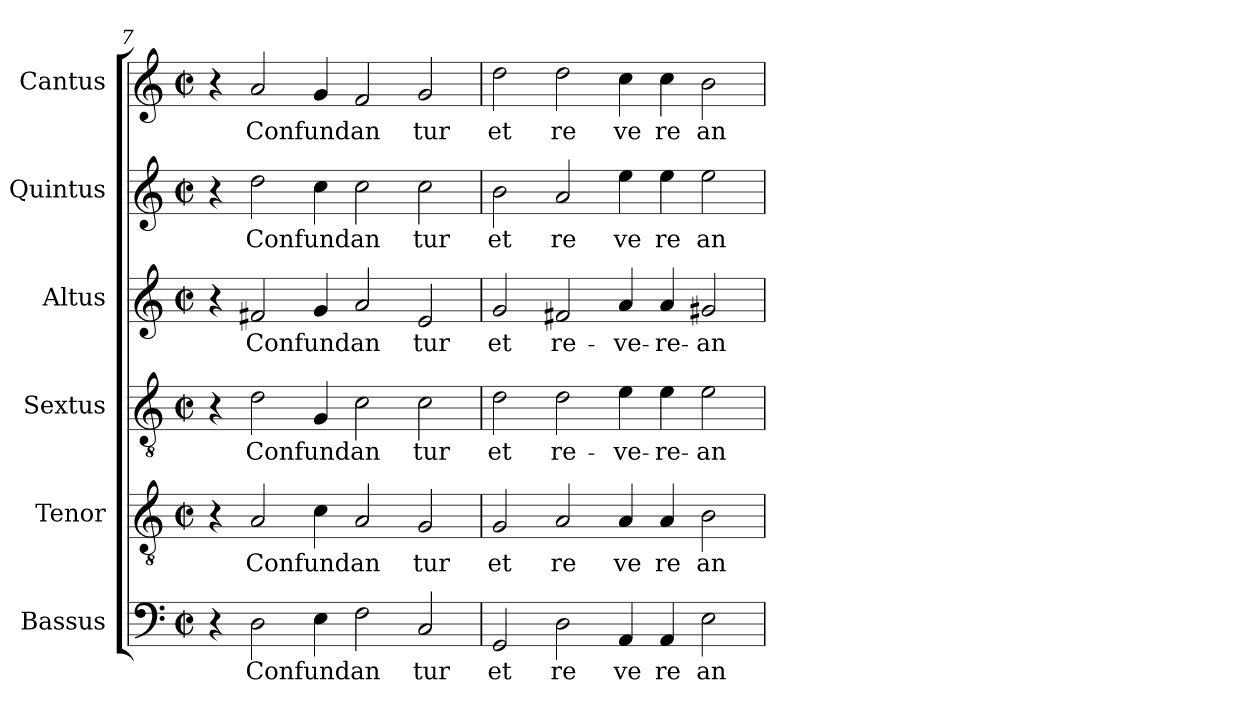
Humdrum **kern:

**kern	**text	**kern	**text	**kern	**text	**kern	**text	**kern	**text	**kern	**text
*part6	*part6	*part5	*part5	*part4	*part4	*part3	*part3	*part2	*part2	*part1	*part1
*staff6	*staff6	*staff5	*staff5	*staff4	*staff4	*staff3	*staff3	*staff2	*staff2	*staff1	*staff1
*I"Bassus	*	*I"Tenor	*	*I"Sextus	*	*I"Altus	*	*I"Quintus	*	*I"Cantus	*
*clefF4	*	*clefGv2	*	*clefGv2	*	*clefG2	*	*clefG2	*	*clefG2	*
*M2/2	*	*M2/2	*	*M2/2	*	*M2/2	*	*M2/2	*	*M2/2	*
*met(c|)	*	*met(c|)	*	*met(c|)	*	*met(c|)	*	*met(c|)	*	*met(c|)	*
=7	=7	=7	=7	=7	=7	=7	=7	=7	=7	=7	=7
4r	.	4r	.	4r	.	4r	.	4r	.	4r	.
!	!LO:LY:b	!	!LO:LY:b	!	!LO:LY:b	!	!LO:LY:b	!	!LO:LY:b	!	!LO:LY:b
2D\	Confundan	2A/	Confundan	2d\	Confundan	2f#X/	Confundan	2dd\	Confundan	2a/	Confundan
4E\	.	4c\	.	4G/	.	4g/	.	4cc\	.	4g/	.
2F\	.	2A/	.	2c\	.	2a/	.	2cc\	.	2f/	.
!	!LO:LY:b:cj	!	!LO:LY:b:cj	!	!LO:LY:b:cj	!	!LO:LY:b:cj	!	!LO:LY:b:cj	!	!LO:LY:b:cj
2C/	tur	2G/	tur	2c\	tur	2e/	tur	2cc\	tur	2g/	tur
=8	=8	=8	=8	=8	=8	=8	=8	=8	=8	=8	=8
!	!LO:LY:b:cj	!	!LO:LY:b:cj	!	!LO:LY:b:cj	!	!LO:LY:b:cj	!	!LO:LY:b:cj	!	!LO:LY:b:cj
2GG/	et	2G/	et	2d\	et	2g/	et	2b\	et	2dd\	et
!	!LO:LY:b:cj	!	!LO:LY:b:cj	!	!LO:LY:b:cj	!	!LO:LY:b:cj	!	!LO:LY:b:cj	!	!LO:LY:b:cj
2D\	re	2A/	re	2d\	re-	2f#X/	re-	2a/	re	2dd\	re
!	!LO:LY:b:cj	!	!LO:LY:b:cj	!	!LO:LY:b:cj	!	!LO:LY:b:cj	!	!LO:LY:b:cj	!	!LO:LY:b:cj
4AA/	ve	4A/	ve	4e\	-ve-	4a/	-ve-	4ee\	ve	4cc\	ve
!	!LO:LY:b:cj	!	!LO:LY:b:cj	!	!LO:LY:b:cj	!	!LO:LY:b:cj	!	!LO:LY:b:cj	!	!LO:LY:b:cj
4AA/	re	4A/	re	4e\	-re-	4a/	-re-	4ee\	re	4cc\	re
!	!LO:LY:b:cj	!	!LO:LY:b:cj	!	!LO:LY:b:cj	!	!LO:LY:b:cj	!	!LO:LY:b:cj	!	!LO:LY:b:cj
2E\	an	2B\	an	2e\	-an-	2g#X/	-an-	2ee\	an	2b\	an
=	=	=	=	=	=	=	=	=	=	=	=
*-	*-	*-	*-	*-	*-	*-	*-	*-	*-	*-	*-
